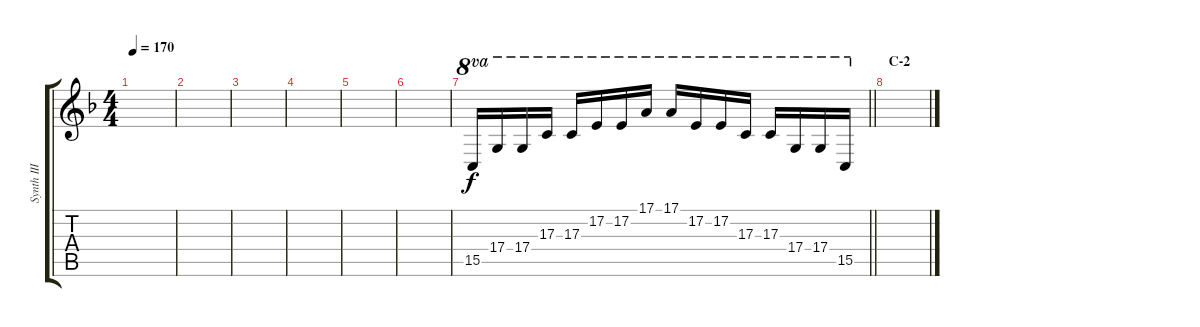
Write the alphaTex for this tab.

\track ("Synth III (Kotobuki Tsumugi)" "Synth III ") {instrument pad1newage}
\staff {score tabs}
\tuning (E4 B3 G3 D3 A2 E2) {hide}
\ts (4 4)
\tempo 170
\clef g2
\ks f
|
|
|
|
|
|
\barLineRight lightlight
15.5.16{ot 8va} 17.4.16{ot 8va} 17.4.16{ot 8va} 17.3.16{ot 8va} 17.3.16{ot 8va} 17.2.16{ot 8va} 17.2.16{ot 8va} 17.1.16{ot 8va} 17.1.16{ot 8va} 17.2.16{ot 8va} 17.2.16{ot 8va} 17.3.16{ot 8va} 17.3.16{ot 8va} 17.4.16{ot 8va} 17.4.16{ot 8va} 15.5.16{ot 8va} |
\section ("" "C-2")
